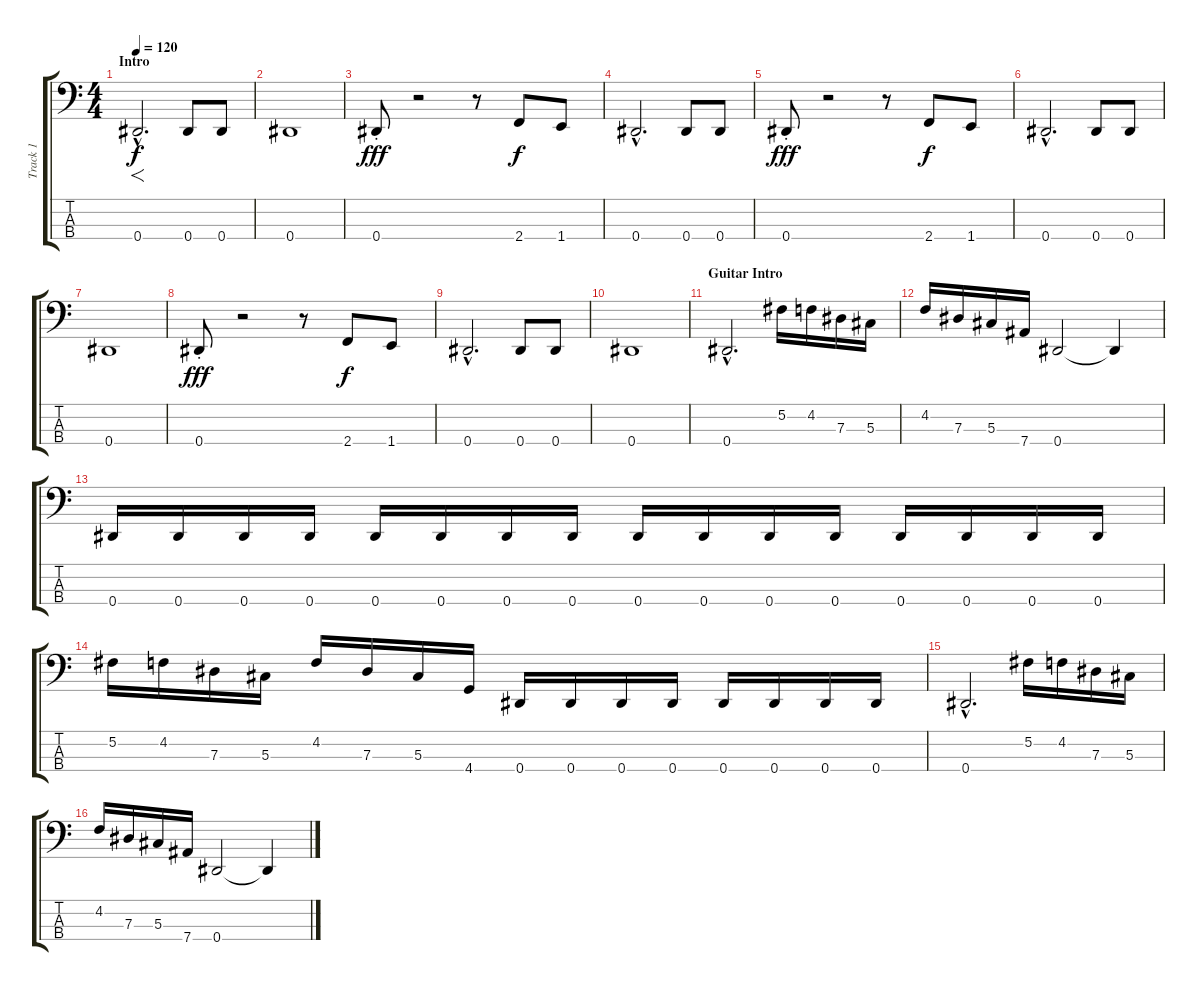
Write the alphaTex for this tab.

\track ("Track 1" "Track 1") {instrument electricbasspick}
\staff {score tabs}
\tuning (Gb2 Db2 Ab1 Eb1) {hide}
\ts (4 4)
\section ("" "Intro")
\tempo 120
\clef f4
\ks c
0.4{hac}.2{f d dy f instrument slapbass2} 0.4.8 0.4.8 |
0.4.1 |
0.4{st}.8{dy fff} r.2 r.8 2.4.8{dy f} 1.4.8 |
0.4{hac}.2{d} 0.4.8 0.4.8 |
0.4{st}.8{dy fff} r.2 r.8 2.4.8{dy f} 1.4.8 |
0.4{hac}.2{d} 0.4.8 0.4.8 |
0.4.1 |
0.4{st}.8{dy fff} r.2 r.8 2.4.8{dy f} 1.4.8 |
0.4{hac}.2{d} 0.4.8 0.4.8 |
0.4.1 |
\section ("" "Guitar Intro")
0.4{hac}.2{d instrument electricbasspick} 5.2.16 4.2.16 7.3.16 5.3.16 |
4.2.16 7.3.16 5.3.16 7.4.16 0.4.2 0.4{t}.4 |
0.4.16 0.4.16 0.4.16 0.4.16 0.4.16 0.4.16 0.4.16 0.4.16 0.4.16 0.4.16 0.4.16 0.4.16 0.4.16 0.4.16 0.4.16 0.4.16 |
5.2.16 4.2.16 7.3.16 5.3.16 4.2.16 7.3.16 5.3.16 4.4.16 0.4.16 0.4.16 0.4.16 0.4.16 0.4.16 0.4.16 0.4.16 0.4.16 |
0.4{hac}.2{d} 5.2.16 4.2.16 7.3.16 5.3.16 |
4.2.16 7.3.16 5.3.16 7.4.16 0.4.2 0.4{t}.4
